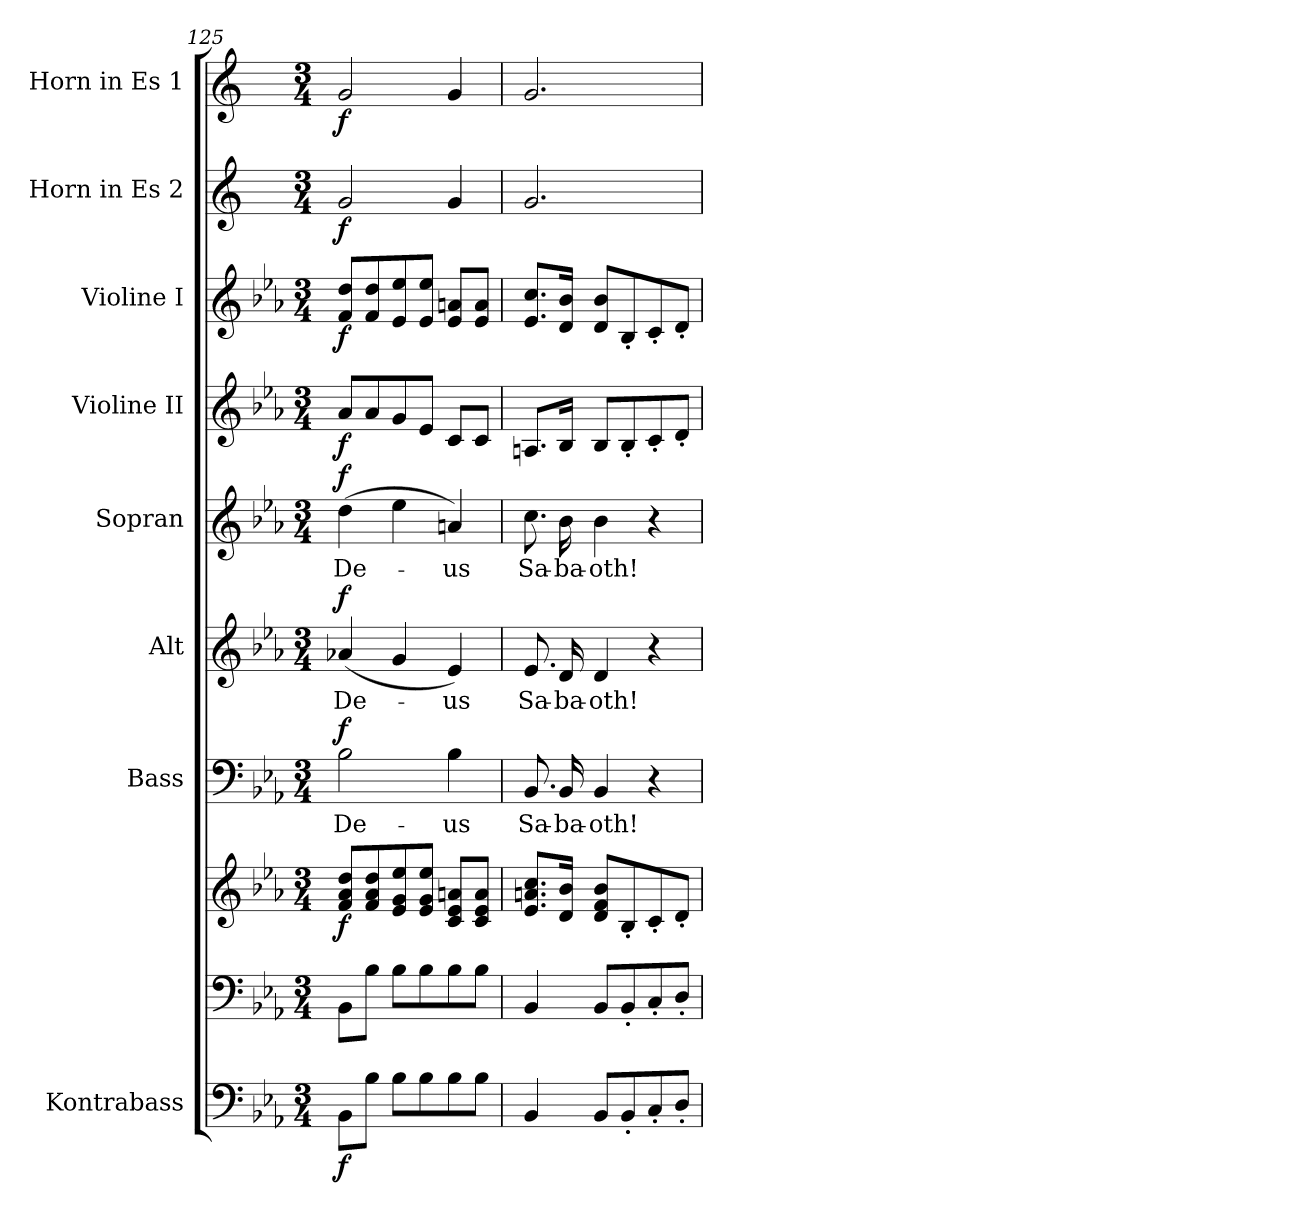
**kern	**dynam	**kern	**kern	**dynam	**kern	**text	**dynam	**kern	**text	**dynam	**kern	**text	**dynam	**kern	**dynam	**kern	**dynam	**kern	**dynam	**kern	**dynam
*part9	*part9	*part8	*part8	*part8	*part7	*part7	*part7	*part6	*part6	*part6	*part5	*part5	*part5	*part4	*part4	*part3	*part3	*part2	*part2	*part1	*part1
*staff10	*staff10	*staff9	*staff8	*staff8/9	*staff7	*staff7	*staff7	*staff6	*staff6	*staff6	*staff5	*staff5	*staff5	*staff4	*staff4	*staff3	*staff3	*staff2	*staff2	*staff1	*staff1
*I"Kontrabass	*	*	*	*	*I"Bass	*	*	*I"Alt	*	*	*I"Sopran	*	*	*I"Violine II	*	*I"Violine I	*	*I"Horn in Es 2	*	*I"Horn in Es 1	*
*I'Kb.	*	*	*	*	*I'B.	*	*	*I'A.	*	*	*I'S.	*	*	*I'Vl. II	*	*I'Vl. I	*	*	*	*	*
*clefF4	*	*clefF4	*clefG2	*	*clefF4	*	*	*clefG2	*	*	*clefG2	*	*	*clefG2	*	*clefG2	*	*clefG2	*	*clefG2	*
*ITrd7c12	*	*	*	*	*	*	*	*	*	*	*	*	*	*	*	*	*	*ITrd5c9	*	*ITrd5c9	*
*k[b-e-a-]	*	*k[b-e-a-]	*k[b-e-a-]	*	*k[b-e-a-]	*	*	*k[b-e-a-]	*	*	*k[b-e-a-]	*	*	*k[b-e-a-]	*	*k[b-e-a-]	*	*k[b-e-a-]	*	*k[b-e-a-]	*
*E-:	*	*E-:	*E-:	*	*E-:	*	*	*E-:	*	*	*E-:	*	*	*E-:	*	*E-:	*	*E-:	*	*E-:	*
*M3/4	*	*M3/4	*M3/4	*	*M3/4	*	*	*M3/4	*	*	*M3/4	*	*	*M3/4	*	*M3/4	*	*M3/4	*	*M3/4	*
=125	=125	=125	=125	=125	=125	=125	=125	=125	=125	=125	=125	=125	=125	=125	=125	=125	=125	=125	=125	=125	=125
!	!LO:DY:b	!	!	!LO:DY:b	!	!LO:LY:b	!LO:DY:a	!	!LO:LY:b	!LO:DY:a	!	!LO:LY:b	!LO:DY:a	!	!LO:DY:b	!	!LO:DY:b	!	!LO:DY:b	!	!LO:DY:b
8BBB-\L	f	8BB-\L	8f/ 8a-/ 8dd/L	f	2B-\	De-	f	(<4a-X/	De-	f	(>4dd\	De-	f	8a-/L	f	8f/ 8dd/L	f	2B-/	f	2B-/	f
8BB-\J	.	8B-\J	8f/ 8a-/ 8dd/	.	.	.	.	.	.	.	.	.	.	8a-/	.	8f/ 8dd/	.	.	.	.	.
8BB-\L	.	8B-\L	8e-/ 8g/ 8ee-/	.	.	.	.	4g/	.	.	4ee-\	.	.	8g/	.	8e-/ 8ee-/	.	.	.	.	.
8BB-\	.	8B-\	8e-/ 8g/ 8ee-/J	.	.	.	.	.	.	.	.	.	.	8e-/J	.	8e-/ 8ee-/J	.	.	.	.	.
!	!	!	!	!	!	!LO:LY:b	!	!	!LO:LY:b	!	!	!LO:LY:b	!	!	!	!	!	!	!	!	!
8BB-\	.	8B-\	8c/ 8e-/ 8an/L	.	4B-\	-us	.	4e-/)	-us	.	4an/)	-us	.	8c/L	.	8e-/ 8an/L	.	4B-/	.	4B-/	.
8BB-\J	.	8B-\J	8c/ 8e-/ 8a/J	.	.	.	.	.	.	.	.	.	.	8c/J	.	8e-/ 8a/J	.	.	.	.	.
=126	=126	=126	=126	=126	=126	=126	=126	=126	=126	=126	=126	=126	=126	=126	=126	=126	=126	=126	=126	=126	=126
!	!	!	!	!	!	!LO:LY:b	!	!	!LO:LY:b	!	!	!LO:LY:b	!	!	!	!	!	!	!	!	!
4BBB-/	.	4BB-/	8.e-/ 8.an/ 8.cc/L	.	8.BB-/	Sa-	.	8.e-/	Sa-	.	8.cc\	Sa-	.	8.An/L	.	8.e-/ 8.cc/L	.	2.B-/	.	2.B-/	.
!	!	!	!	!	!	!LO:LY:b	!	!	!LO:LY:b	!	!	!LO:LY:b	!	!	!	!	!	!	!	!	!
.	.	.	16d/ 16b-/Jk	.	16BB-/	-ba-	.	16d/	-ba-	.	16b-\	-ba-	.	16B-/Jk	.	16d/ 16b-/Jk	.	.	.	.	.
!	!	!	!	!	!	!LO:LY:b	!	!	!LO:LY:b	!	!	!LO:LY:b	!	!	!	!	!	!	!	!	!
8BBB-/L	.	8BB-/L	8d/ 8f/ 8b-/L	.	4BB-/	-oth!	.	4d/	-oth!	.	4b-\	-oth!	.	8B-/L	.	8d/ 8b-/L	.	.	.	.	.
8BBB-'</	.	8BB-'</	8B-'</	.	.	.	.	.	.	.	.	.	.	8B-'</	.	8B-'</	.	.	.	.	.
8CC'</	.	8C'</	8c'</	.	4r	.	.	4r	.	.	4r	.	.	8c'</	.	8c'</	.	.	.	.	.
8DD'</J	.	8D'</J	8d'</J	.	.	.	.	.	.	.	.	.	.	8d'</J	.	8d'</J	.	.	.	.	.
=	=	=	=	=	=	=	=	=	=	=	=	=	=	=	=	=	=	=	=	=	=
*-	*-	*-	*-	*-	*-	*-	*-	*-	*-	*-	*-	*-	*-	*-	*-	*-	*-	*-	*-	*-	*-
